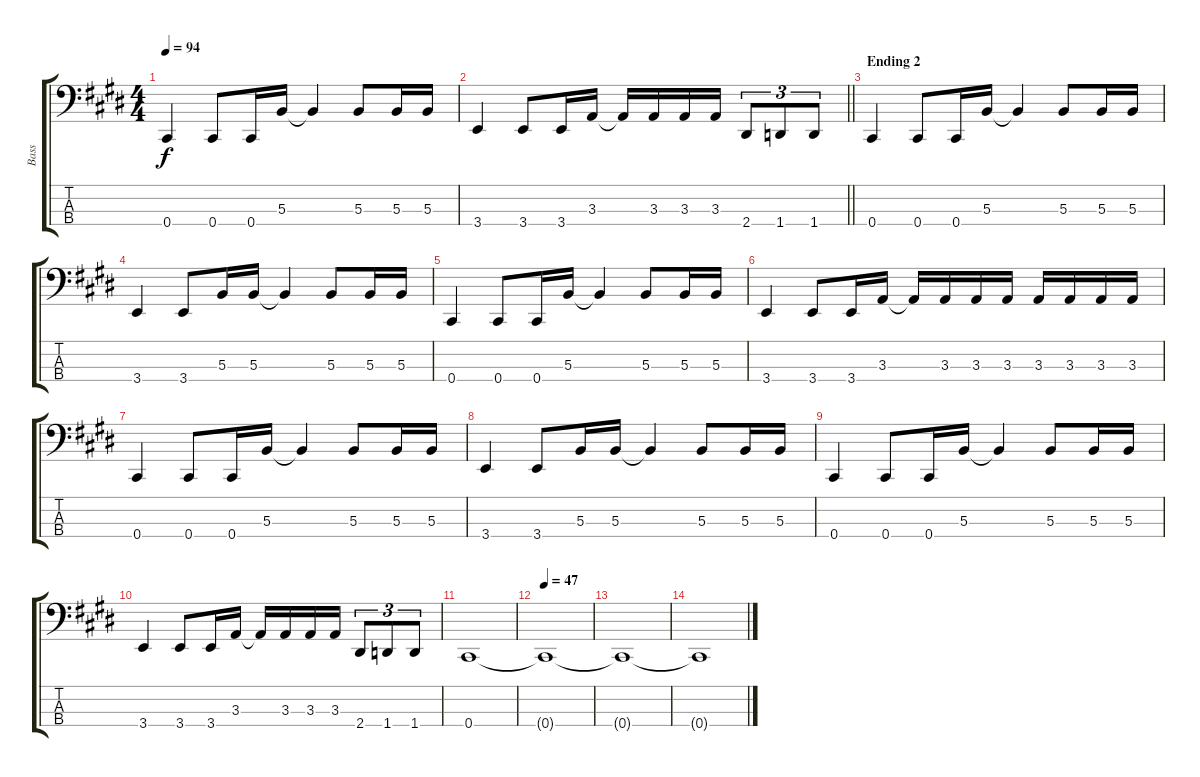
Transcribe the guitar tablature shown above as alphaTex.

\track ("Bass" "Bass") {instrument electricbasspick}
\staff {score tabs}
\tuning (E2 B1 Gb1 Db1) {hide}
\ts (4 4)
\tempo 94
\clef f4
\ks c#minor
0.4.4{dy f} 0.4.8 0.4.16 5.3.16 5.3{t}.4 5.3.8 5.3.16 5.3.16 |
\barLineRight lightlight
3.4.4 3.4.8 3.4.16 3.3.16 3.3{t}.16 3.3.16 3.3.16 3.3.16 2.4.8{tu (3 2)} 1.4.8{tu (3 2)} 1.4.8{tu (3 2)} |
\section ("" "Ending 2")
0.4.4 0.4.8 0.4.16 5.3.16 5.3{t}.4 5.3.8 5.3.16 5.3.16 |
3.4.4 3.4.8 5.3.16 5.3.16 5.3{t}.4 5.3.8 5.3.16 5.3.16 |
0.4.4 0.4.8 0.4.16 5.3.16 5.3{t}.4 5.3.8 5.3.16 5.3.16 |
3.4.4 3.4.8 3.4.16 3.3.16 3.3{t}.16 3.3.16 3.3.16 3.3.16 3.3.16 3.3.16 3.3.16 3.3.16 |
0.4.4 0.4.8 0.4.16 5.3.16 5.3{t}.4 5.3.8 5.3.16 5.3.16 |
3.4.4 3.4.8 5.3.16 5.3.16 5.3{t}.4 5.3.8 5.3.16 5.3.16 |
0.4.4 0.4.8 0.4.16 5.3.16 5.3{t}.4 5.3.8 5.3.16 5.3.16 |
3.4.4 3.4.8 3.4.16 3.3.16 3.3{t}.16 3.3.16 3.3.16 3.3.16 2.4.8{tu (3 2)} 1.4.8{tu (3 2)} 1.4.8{tu (3 2)} |
0.4.1 |
\tempo 47
0.4{t}.1 |
0.4{t}.1 |
0.4{t}.1
